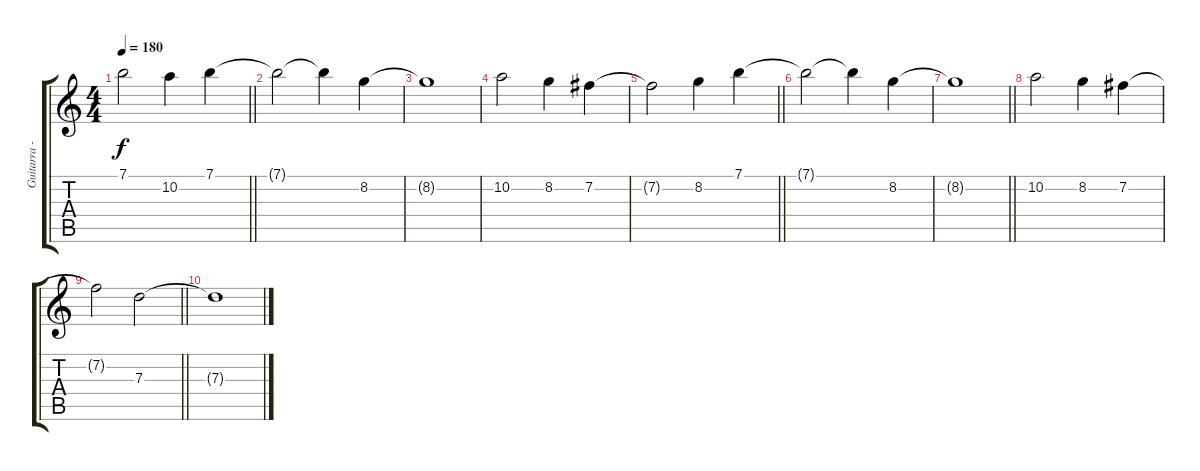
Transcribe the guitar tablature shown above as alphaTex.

\track ("Guitarra - Coro" "Guitarra -") {instrument distortionguitar}
\staff {score tabs}
\tuning (E4 B3 G3 D3 A2 E2) {hide}
\ts (4 4)
\tempo 180
\clef g2
\barLineRight lightlight
\ks c
7.1{t}.2{dy f} 10.2.4 7.1.4 |
7.1{t}.2{volume 2} 7.1{t}.4 8.2.4 |
8.2{t}.1 |
10.2.2{volume 1} 8.2.4 7.2.4 |
\barLineRight lightlight
7.2{t}.2 8.2.4 7.1.4 |
7.1{t}.2 7.1{t}.4 8.2.4 |
\barLineRight lightlight
8.2{t}.1 |
10.2.2 8.2.4 7.2.4 |
\barLineRight lightlight
7.2{t}.2 7.3.2 |
7.3{t}.1
